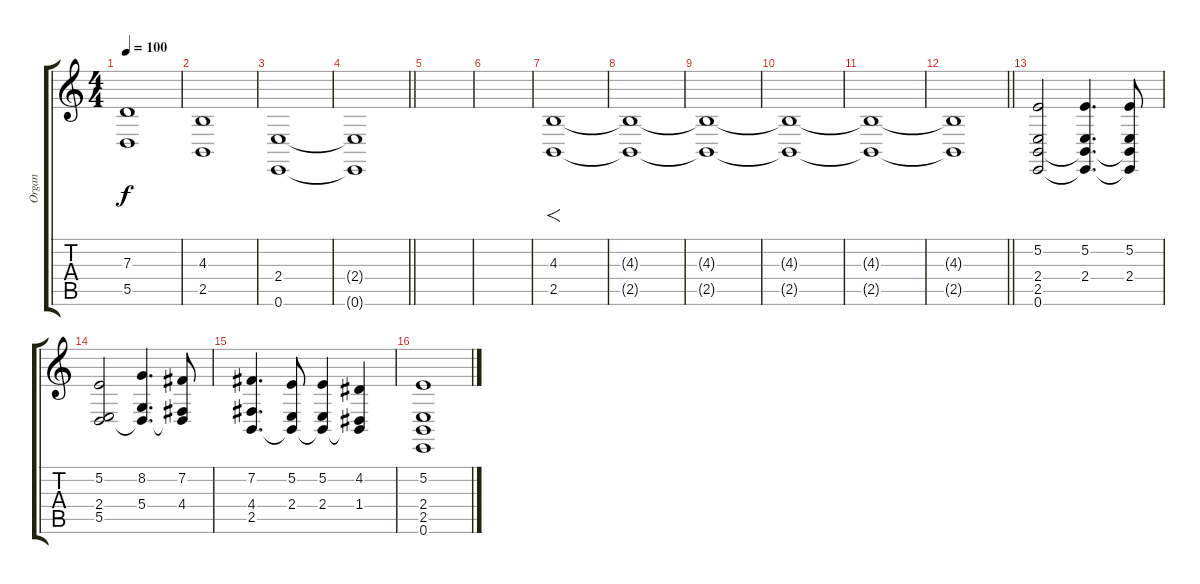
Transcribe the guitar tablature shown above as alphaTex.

\track ("Organ" "Organ") {instrument churchorgan}
\staff {score tabs}
\tuning (E4 B3 G3 D3 A2 E2) {hide}
\ts (4 4)
\tempo 100
\clef g2
\ks c
(7.3 5.5).1{dy f} |
(4.3 2.5).1 |
(2.4 0.6).1 |
\barLineRight lightlight
(2.4{t} 0.6{t}).1 |
|
|
(4.3 2.5).1{f} |
(4.3{t} 2.5{t}).1 |
(4.3{t} 2.5{t}).1 |
(4.3{t} 2.5{t}).1 |
(4.3{t} 2.5{t}).1 |
\barLineRight lightlight
(4.3{t} 2.5{t}).1 |
(5.2 2.4 2.5 0.6).2 (5.2 2.4 2.5{t} 0.6{t}).4{d} (5.2 2.4 2.5{t} 0.6{t}).8 |
(5.2 2.4 5.5).2 (8.2 5.4 5.5{t}).4{d} (7.2 4.4 5.5{t}).8 |
(7.2 4.4 2.5).4{d} (5.2 2.4 2.5{t}).8 (5.2 2.4 2.5{t}).4 (4.2 1.4 2.5{t}).4 |
(5.2 2.4 2.5 0.6).1
